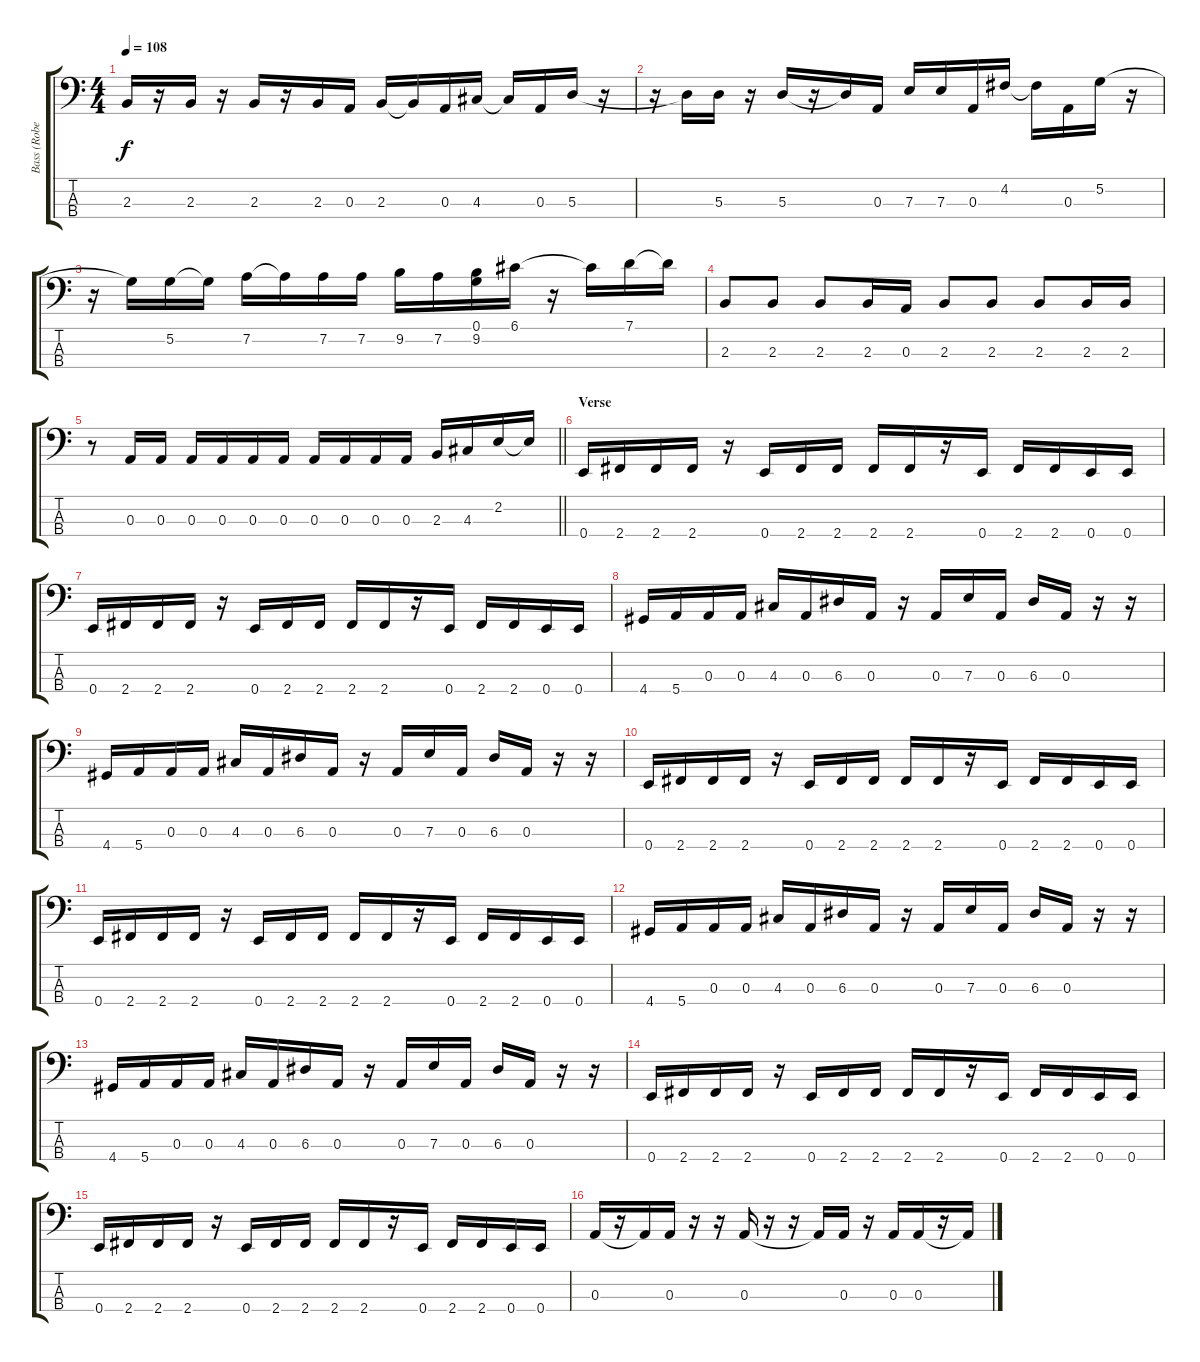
\track ("Bass (Robert DeLeo)" "Bass (Robe") {instrument electricbassfinger}
\staff {score tabs}
\tuning (G2 D2 A1 E1) {hide}
\ts (4 4)
\tempo 108
\clef f4
\ks c
2.3.16{dy f} r.16 2.3.16 r.16 2.3.16 r.16 2.3.16 0.3.16 2.3.16 2.3{t}.16 0.3.16 4.3.16 4.3{t}.16 0.3.16 5.3.16 r.16 |
r.16 5.3{t}.16 5.3.16 r.16 5.3.16 r.16 5.3{t}.16 0.3.16 7.3.16 7.3.16 0.3.16 4.2.16 4.2{t}.16 0.3.16 5.2.16 r.16 |
r.16 5.2{t}.16 5.2.16 5.2{t}.16 7.2.16 7.2{t}.16 7.2.16 7.2.16 9.2.16 7.2.16 (0.1 9.2).16 6.1.16 r.16 6.1{t}.16 7.1.16 7.1{t}.16 |
2.3.8 2.3.8 2.3.8 2.3.16 0.3.16 2.3.8 2.3.8 2.3.8 2.3.16 2.3.16 |
\barLineRight lightlight
r.8 0.3.16 0.3.16 0.3.16 0.3.16 0.3.16 0.3.16 0.3.16 0.3.16 0.3.16 0.3.16 2.3.16 4.3.16 2.2.16 2.2{t}.16 |
\section ("" "Verse")
0.4.16 2.4.16 2.4.16 2.4.16 r.16 0.4.16 2.4.16 2.4.16 2.4.16 2.4.16 r.16 0.4.16 2.4.16 2.4.16 0.4.16 0.4.16 |
0.4.16 2.4.16 2.4.16 2.4.16 r.16 0.4.16 2.4.16 2.4.16 2.4.16 2.4.16 r.16 0.4.16 2.4.16 2.4.16 0.4.16 0.4.16 |
4.4.16 5.4.16 0.3.16 0.3.16 4.3.16 0.3.16 6.3.16 0.3.16 r.16 0.3.16 7.3.16 0.3.16 6.3.16 0.3.16 r.16 r.16 |
4.4.16 5.4.16 0.3.16 0.3.16 4.3.16 0.3.16 6.3.16 0.3.16 r.16 0.3.16 7.3.16 0.3.16 6.3.16 0.3.16 r.16 r.16 |
0.4.16 2.4.16 2.4.16 2.4.16 r.16 0.4.16 2.4.16 2.4.16 2.4.16 2.4.16 r.16 0.4.16 2.4.16 2.4.16 0.4.16 0.4.16 |
0.4.16 2.4.16 2.4.16 2.4.16 r.16 0.4.16 2.4.16 2.4.16 2.4.16 2.4.16 r.16 0.4.16 2.4.16 2.4.16 0.4.16 0.4.16 |
4.4.16 5.4.16 0.3.16 0.3.16 4.3.16 0.3.16 6.3.16 0.3.16 r.16 0.3.16 7.3.16 0.3.16 6.3.16 0.3.16 r.16 r.16 |
4.4.16 5.4.16 0.3.16 0.3.16 4.3.16 0.3.16 6.3.16 0.3.16 r.16 0.3.16 7.3.16 0.3.16 6.3.16 0.3.16 r.16 r.16 |
0.4.16 2.4.16 2.4.16 2.4.16 r.16 0.4.16 2.4.16 2.4.16 2.4.16 2.4.16 r.16 0.4.16 2.4.16 2.4.16 0.4.16 0.4.16 |
0.4.16 2.4.16 2.4.16 2.4.16 r.16 0.4.16 2.4.16 2.4.16 2.4.16 2.4.16 r.16 0.4.16 2.4.16 2.4.16 0.4.16 0.4.16 |
0.3.16 r.16 0.3{t}.16 0.3.16 r.16 r.16 0.3.16 r.16 r.16 0.3{t}.16 0.3.16 r.16 0.3.16 0.3.16 r.16 0.3{t}.16
